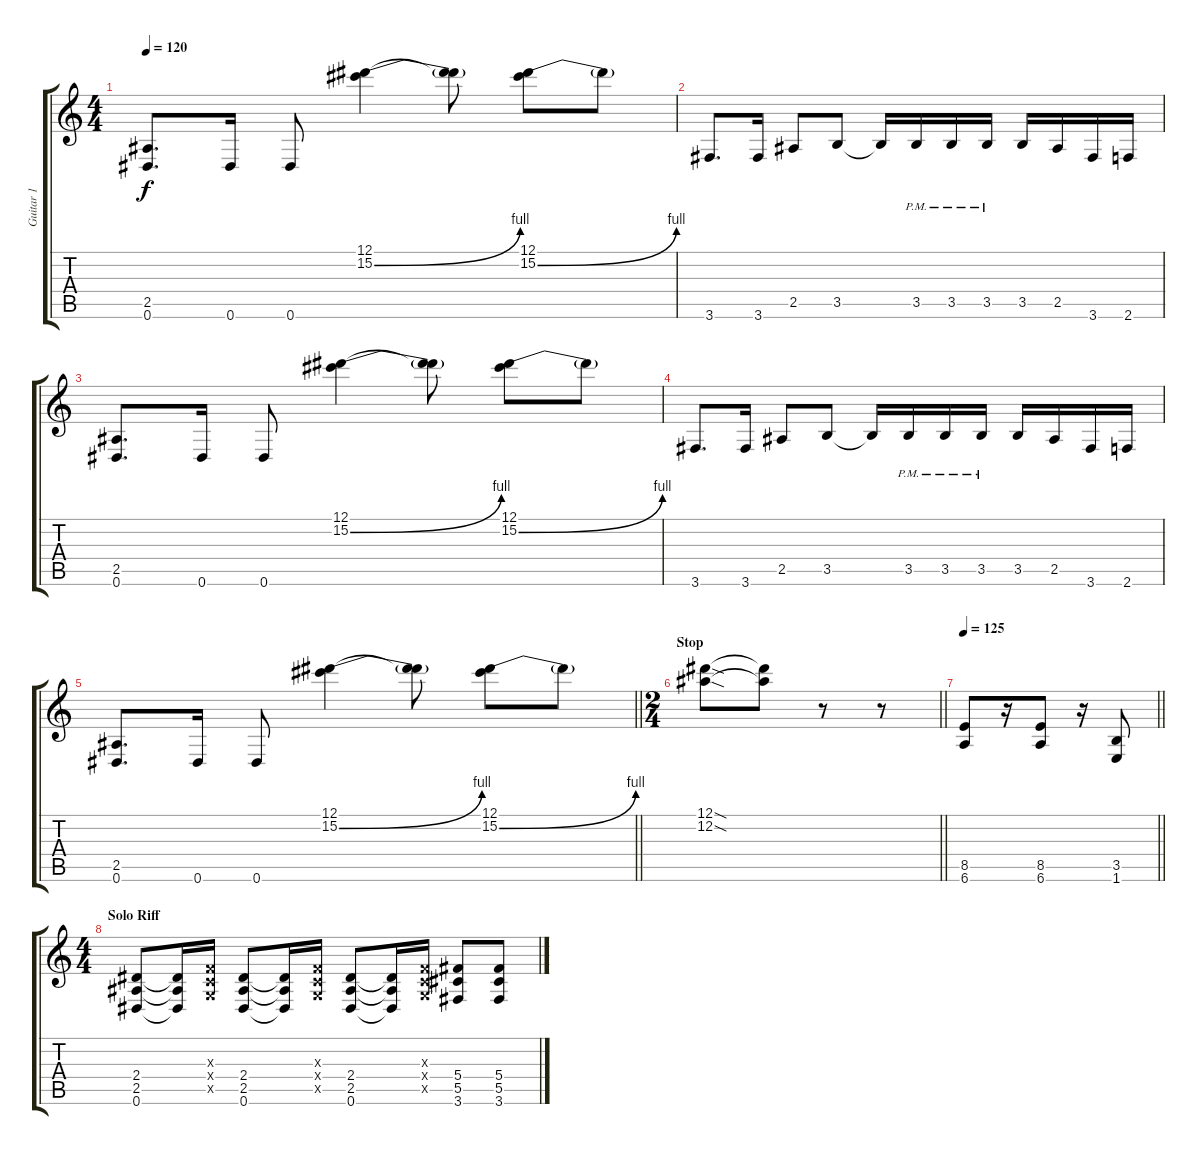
\track ("Guitar 1" "Guitar 1") {instrument distortionguitar}
\staff {score tabs}
\tuning (Eb4 Bb3 Gb3 Db3 Ab2 Eb2) {hide}
\ts (4 4)
\tempo 120
\clef g2
\ks c
(2.5 0.6).8{d dy f} 0.6.16 0.6.8 (12.1 15.2{be (bend 0 0 60 4)}).4 (12.1{t} 15.2{t}).8 (12.1 15.2{be (bend 0 0 60 4)}).8 15.2{t}.8 |
3.6.8{d} 3.6.16 2.5.8 3.5.8 3.5{t}.16 3.5{pm}.16 3.5{pm}.16 3.5{pm}.16 3.5.16 2.5.16 3.6.16 2.6.16 |
(2.5 0.6).8{d} 0.6.16 0.6.8 (12.1 15.2{be (bend 0 0 60 4)}).4 (12.1{t} 15.2{t}).8 (12.1 15.2{be (bend 0 0 60 4)}).8 15.2{t}.8 |
3.6.8{d} 3.6.16 2.5.8 3.5.8 3.5{t}.16 3.5{pm}.16 3.5{pm}.16 3.5{pm}.16 3.5.16 2.5.16 3.6.16 2.6.16 |
\barLineRight lightlight
(2.5 0.6).8{d} 0.6.16 0.6.8 (12.1 15.2{be (bend 0 0 60 4)}).4 (12.1{t} 15.2{t}).8 (12.1 15.2{be (bend 0 0 60 4)}).8 15.2{t}.8 |
\ts (2 4)
\section ("" "Stop")
\barLineRight lightlight
(12.1{sod} 12.2{sod}).8 (12.1{t} 12.2{t}).8 r.8 r.8 |
\tempo 125
\barLineRight lightlight
(8.5 6.6).8 r.16 (8.5 6.6).8 r.16 (3.5 1.6).8 |
\ts (4 4)
\section ("" "Solo Riff")
(2.4 2.5 0.6).8 (2.4{t} 2.5{t} 0.6{t}).16 (-1.3{x} -1.4{x} -1.5{x}).16 (2.4 2.5 0.6).8 (2.4{t} 2.5{t} 0.6{t}).16 (-1.3{x} -1.4{x} -1.5{x}).16 (2.4 2.5 0.6).8 (2.4{t} 2.5{t} 0.6{t}).16 (-1.3{x} -1.4{x} -1.5{x}).16 (5.4 5.5 3.6).8 (5.4 5.5 3.6).8
